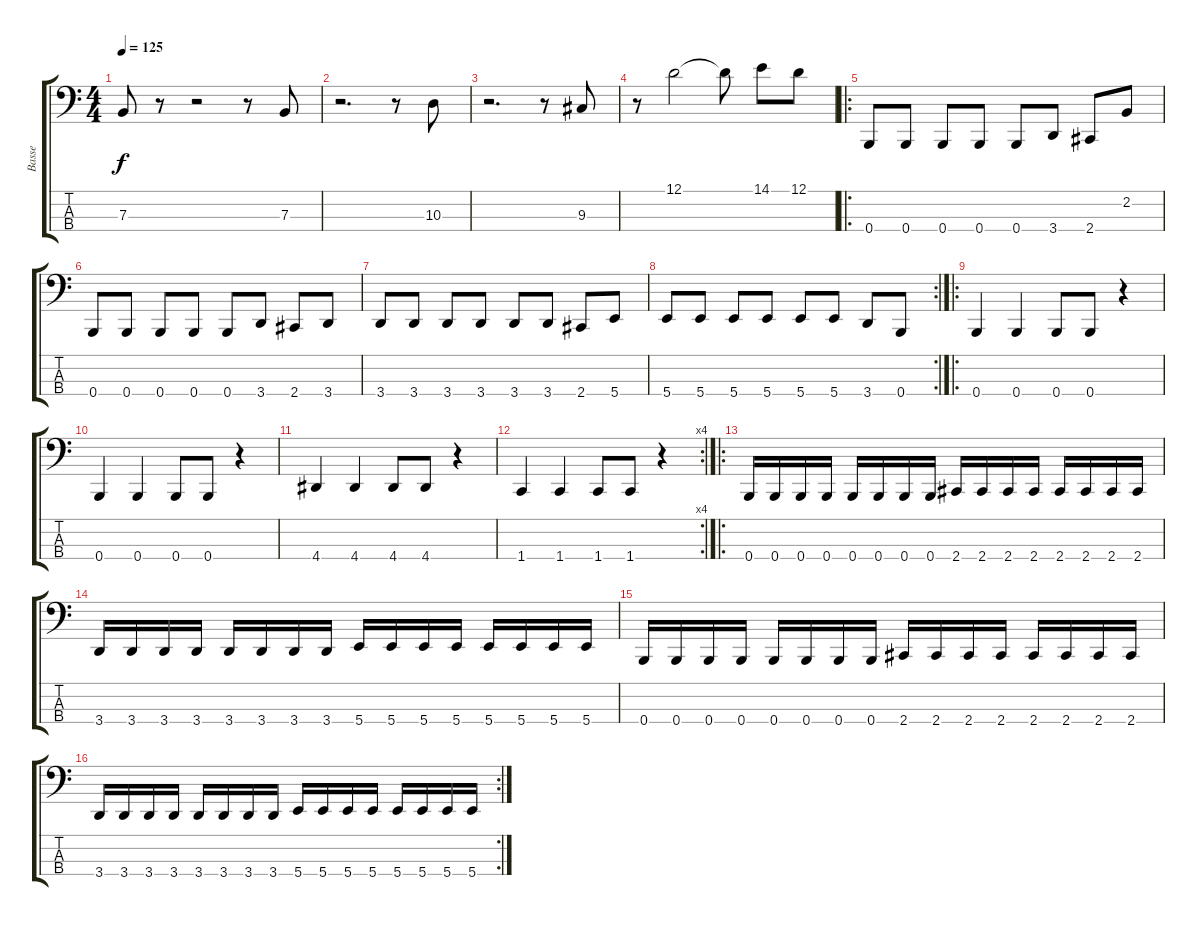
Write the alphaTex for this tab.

\track ("Basse" "Basse") {instrument electricbassfinger}
\staff {score tabs}
\tuning (D2 A1 E1 B0) {hide}
\ts (4 4)
\tempo 125
\clef f4
\ks c
7.3.8{dy f} r.8 r.2 r.8 7.3.8 |
r.2{d} r.8 10.3.8 |
r.2{d} r.8 9.3.8 |
r.8 12.1.2 12.1{t}.8 14.1.8 12.1.8 |
\ro
0.4.8 0.4.8 0.4.8 0.4.8 0.4.8 3.4.8 2.4.8 2.2.8 |
0.4.8 0.4.8 0.4.8 0.4.8 0.4.8 3.4.8 2.4.8 3.4.8 |
3.4.8 3.4.8 3.4.8 3.4.8 3.4.8 3.4.8 2.4.8 5.4.8 |
\rc 2
5.4.8 5.4.8 5.4.8 5.4.8 5.4.8 5.4.8 3.4.8 0.4.8 |
\ro
0.4.4 0.4.4 0.4.8 0.4.8 r.4 |
0.4.4 0.4.4 0.4.8 0.4.8 r.4 |
4.4.4 4.4.4 4.4.8 4.4.8 r.4 |
\rc 4
1.4.4 1.4.4 1.4.8 1.4.8 r.4 |
\ro
0.4.16 0.4.16 0.4.16 0.4.16 0.4.16 0.4.16 0.4.16 0.4.16 2.4.16 2.4.16 2.4.16 2.4.16 2.4.16 2.4.16 2.4.16 2.4.16 |
3.4.16 3.4.16 3.4.16 3.4.16 3.4.16 3.4.16 3.4.16 3.4.16 5.4.16 5.4.16 5.4.16 5.4.16 5.4.16 5.4.16 5.4.16 5.4.16 |
0.4.16 0.4.16 0.4.16 0.4.16 0.4.16 0.4.16 0.4.16 0.4.16 2.4.16 2.4.16 2.4.16 2.4.16 2.4.16 2.4.16 2.4.16 2.4.16 |
\rc 2
3.4.16 3.4.16 3.4.16 3.4.16 3.4.16 3.4.16 3.4.16 3.4.16 5.4.16 5.4.16 5.4.16 5.4.16 5.4.16 5.4.16 5.4.16 5.4.16
